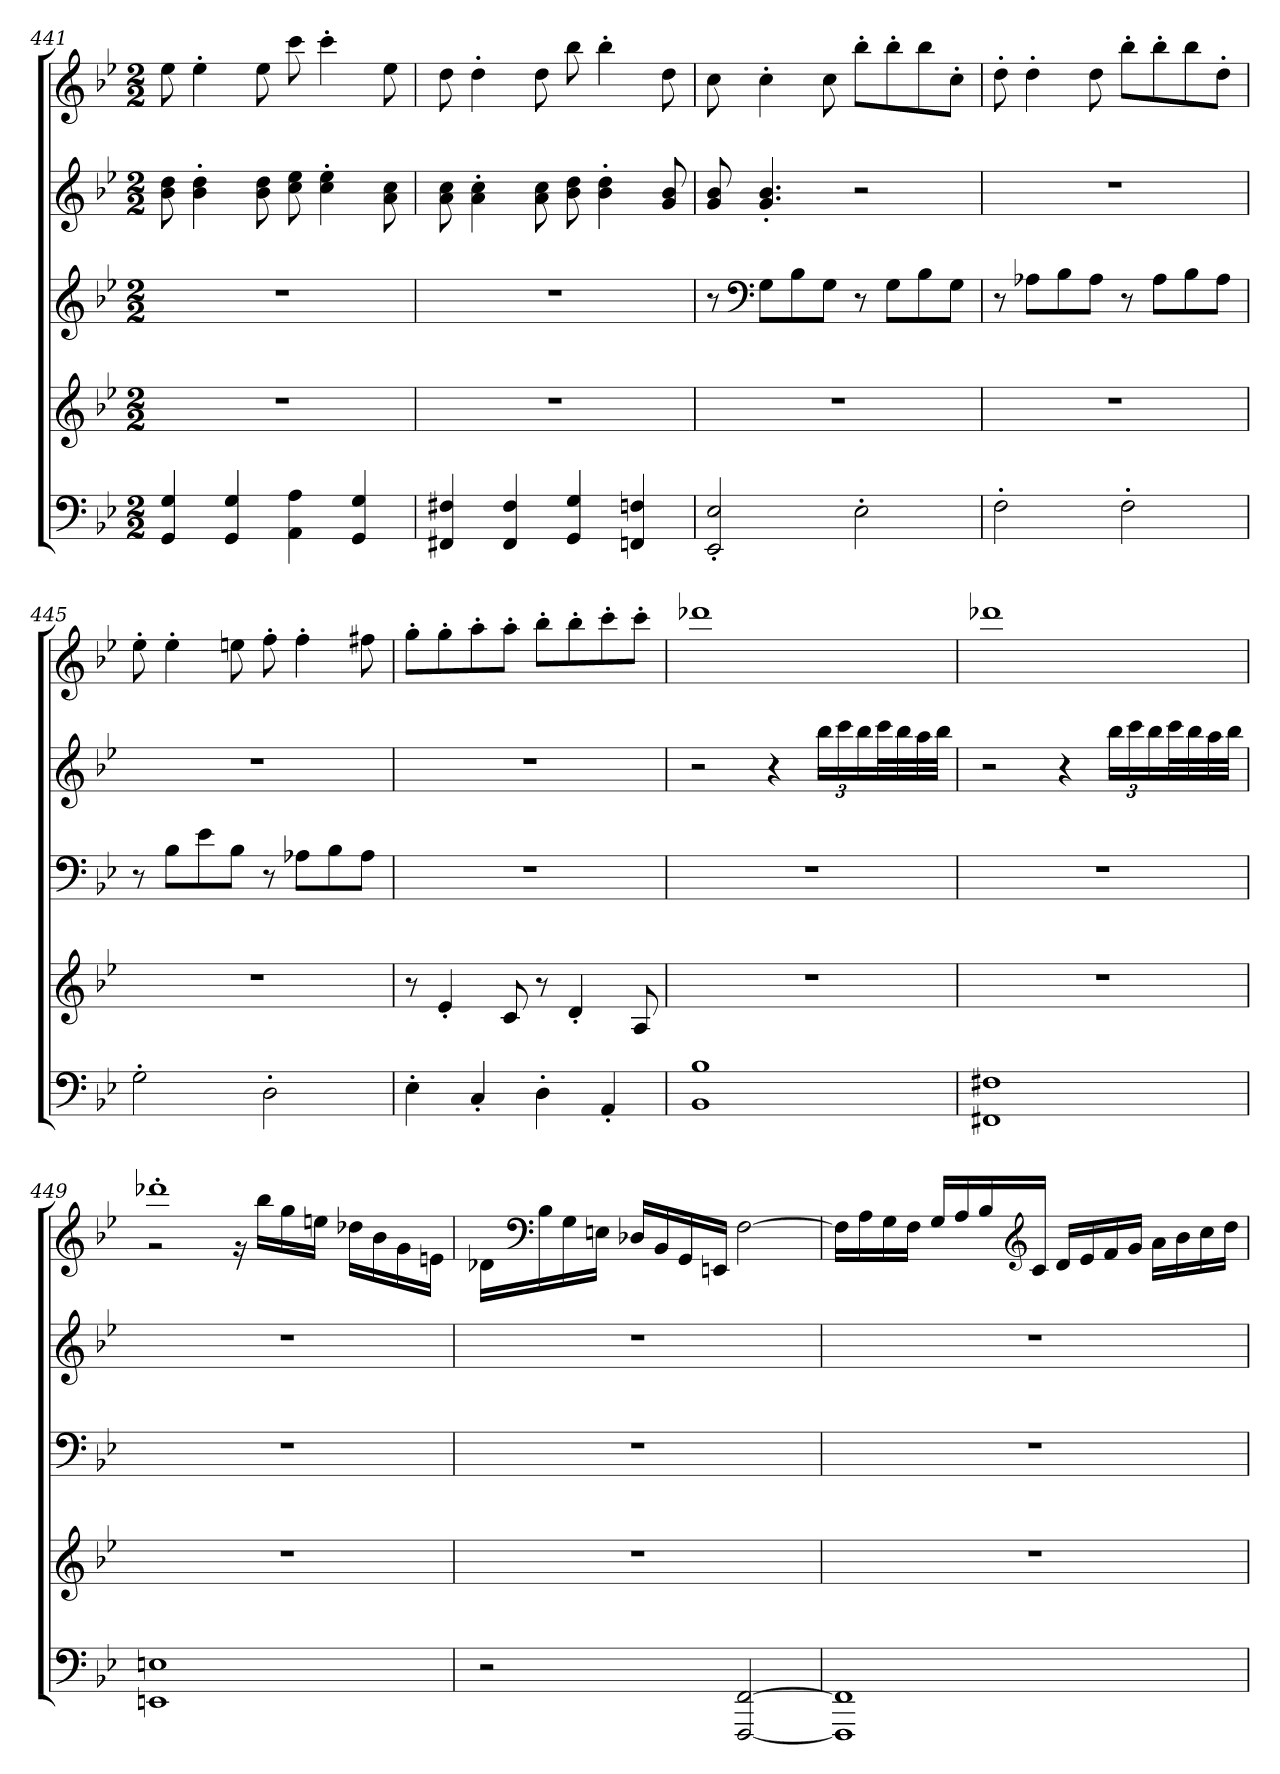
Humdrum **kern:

**kern	**kern	**kern	**kern	**kern
*part5	*part4	*part3	*part2	*part1
*staff5	*staff4	*staff3	*staff2	*staff1
*clefF4	*clefG2	*clefG2	*clefG2	*clefG2
*k[b-e-]	*k[b-e-]	*k[b-e-]	*k[b-e-]	*k[b-e-]
*M2/2	*M2/2	*M2/2	*M2/2	*M2/2
=441	=441	=441	=441	=441
4GG/ 4G/	1r	1r	8b-\ 8dd\	8ee-\
.	.	.	4b-\' 4dd\'	4ee-'\
4GG/ 4G/	.	.	.	.
.	.	.	8b-\ 8dd\	8ee-\
4AA\ 4A\	.	.	8cc\ 8ee-\	8ccc\
.	.	.	4cc\' 4ee-\'	4ccc'\
4GG/ 4G/	.	.	.	.
.	.	.	8a\ 8cc\	8ee-\
=442	=442	=442	=442	=442
4FF#X/ 4F#X/	1r	1r	8a\ 8cc\	8dd\
.	.	.	4a\' 4cc\'	4dd'\
4FF#/ 4F#/	.	.	.	.
.	.	.	8a\ 8cc\	8dd\
4GG/ 4G/	.	.	8b-\ 8dd\	8bb-\
.	.	.	4b-\' 4dd\'	4bb-'\
4FFn/ 4Fn/	.	.	.	.
.	.	.	8g/ 8b-/	8dd\
=443	=443	=443	=443	=443
*	*	*	*	*MM169
2EE-/' 2E-/'	1r	8r	8g/ 8b-/	8cc\
*	*	*clefF4	*	*
.	.	8G\L	4.g/' 4.b-/'	4cc'\
.	.	8B-\	.	.
.	.	8G\J	.	8cc\
2E-'\	.	8r	2r	8bb-'\L
.	.	8G\L	.	8bb-'\
.	.	8B-\	.	8bb-\
.	.	8G\J	.	8cc'\J
=444	=444	=444	=444	=444
2F'\	1r	8r	1r	8dd'\
.	.	8A-X\L	.	4dd'\
.	.	8B-\	.	.
.	.	8A-\J	.	8dd\
2F'\	.	8r	.	8bb-'\L
.	.	8A-\L	.	8bb-'\
.	.	8B-\	.	8bb-\
.	.	8A-\J	.	8dd'\J
!!LO:PB:g=z
=445	=445	=445	=445	=445
2G'\	1r	8r	1r	8ee-'\
.	.	8B-\L	.	4ee-'\
.	.	8e-\	.	.
.	.	8B-\J	.	8een\
2D'\	.	8r	.	8ff'\
.	.	8A-X\L	.	4ff'\
.	.	8B-\	.	.
.	.	8A-\J	.	8ff#X\
=446	=446	=446	=446	=446
4E-'\	8r	1r	1r	8gg'\L
.	4e-'/	.	.	8gg'\
4C'/	.	.	.	8aa'\
.	8c/	.	.	8aa'\J
4D'\	8r	.	.	8bb-'\L
.	4d'/	.	.	8bb-'\
4AA'/	.	.	.	8ccc'\
*	*	*	*	*MM167
.	8A/	.	.	8ccc'\J
=447	=447	=447	=447	=447
*	*	*	*	*MM245
1BB- 1B-	1r	1r	2r	1ddd-X
.	.	.	4r	.
*	*	*	*Xbrackettup	*
.	.	.	24bb-\LL	.
.	.	.	24ccc\	.
.	.	.	24bb-\	.
.	.	.	32ccc\L	.
.	.	.	32bb-\	.
.	.	.	32aa\	.
.	.	.	32bb-\JJJ	.
!!LO:LB:g=z
=448	=448	=448	=448	=448
*	*	*	*	*MM245
1FF#X 1F#X	1r	1r	2r	1ddd-X
.	.	.	4r	.
.	.	.	24bb-\LL	.
.	.	.	24ccc\	.
.	.	.	24bb-\	.
.	.	.	32ccc\L	.
.	.	.	32bb-\	.
.	.	.	32aa\	.
.	.	.	32bb-\JJJ	.
=449	=449	=449	=449	=449
*	*	*	*	*MM100
*	*	*	*	*^
1EEn 1En	1r	1r	1r	1ddd-X'	2r
.	.	.	.	.	16r
.	.	.	.	.	16bb-\LL
.	.	.	.	.	16gg\
.	.	.	.	.	16een\JJ
.	.	.	.	.	16dd-X\LL
.	.	.	.	.	16b-\
.	.	.	.	.	16g\
.	.	.	.	.	16en\JJ
*	*	*	*	*v	*v
=450	=450	=450	=450	=450
2r	1r	1r	1r	16d-X\LL
*	*	*	*	*clefF4
.	.	.	.	16B-\
.	.	.	.	16G\
.	.	.	.	16En\JJ
.	.	.	.	16D-X/LL
.	.	.	.	16BB-/
.	.	.	.	16GG/
.	.	.	.	16EEn/JJ
*	*	*	*	*MM107
[2FFF/ [2FF/	.	.	.	[2F\
!!LO:PB:g=z
=451	=451	=451	=451	=451
1FFF] 1FF]	1r	1r	1r	16F\LL]
*	*	*	*	*MM161
.	.	.	.	16A\
*	*	*	*	*MM165
.	.	.	.	16G\
.	.	.	.	16F\JJ
.	.	.	.	16G/LL
.	.	.	.	16A/
.	.	.	.	16B-/
*	*	*	*	*clefG2
.	.	.	.	16c/JJ
.	.	.	.	16d/LL
.	.	.	.	16e-/
.	.	.	.	16f/
.	.	.	.	16g/JJ
.	.	.	.	16a\LL
.	.	.	.	16b-\
.	.	.	.	16cc\
.	.	.	.	16dd\JJ
=	=	=	=	=
*-	*-	*-	*-	*-
